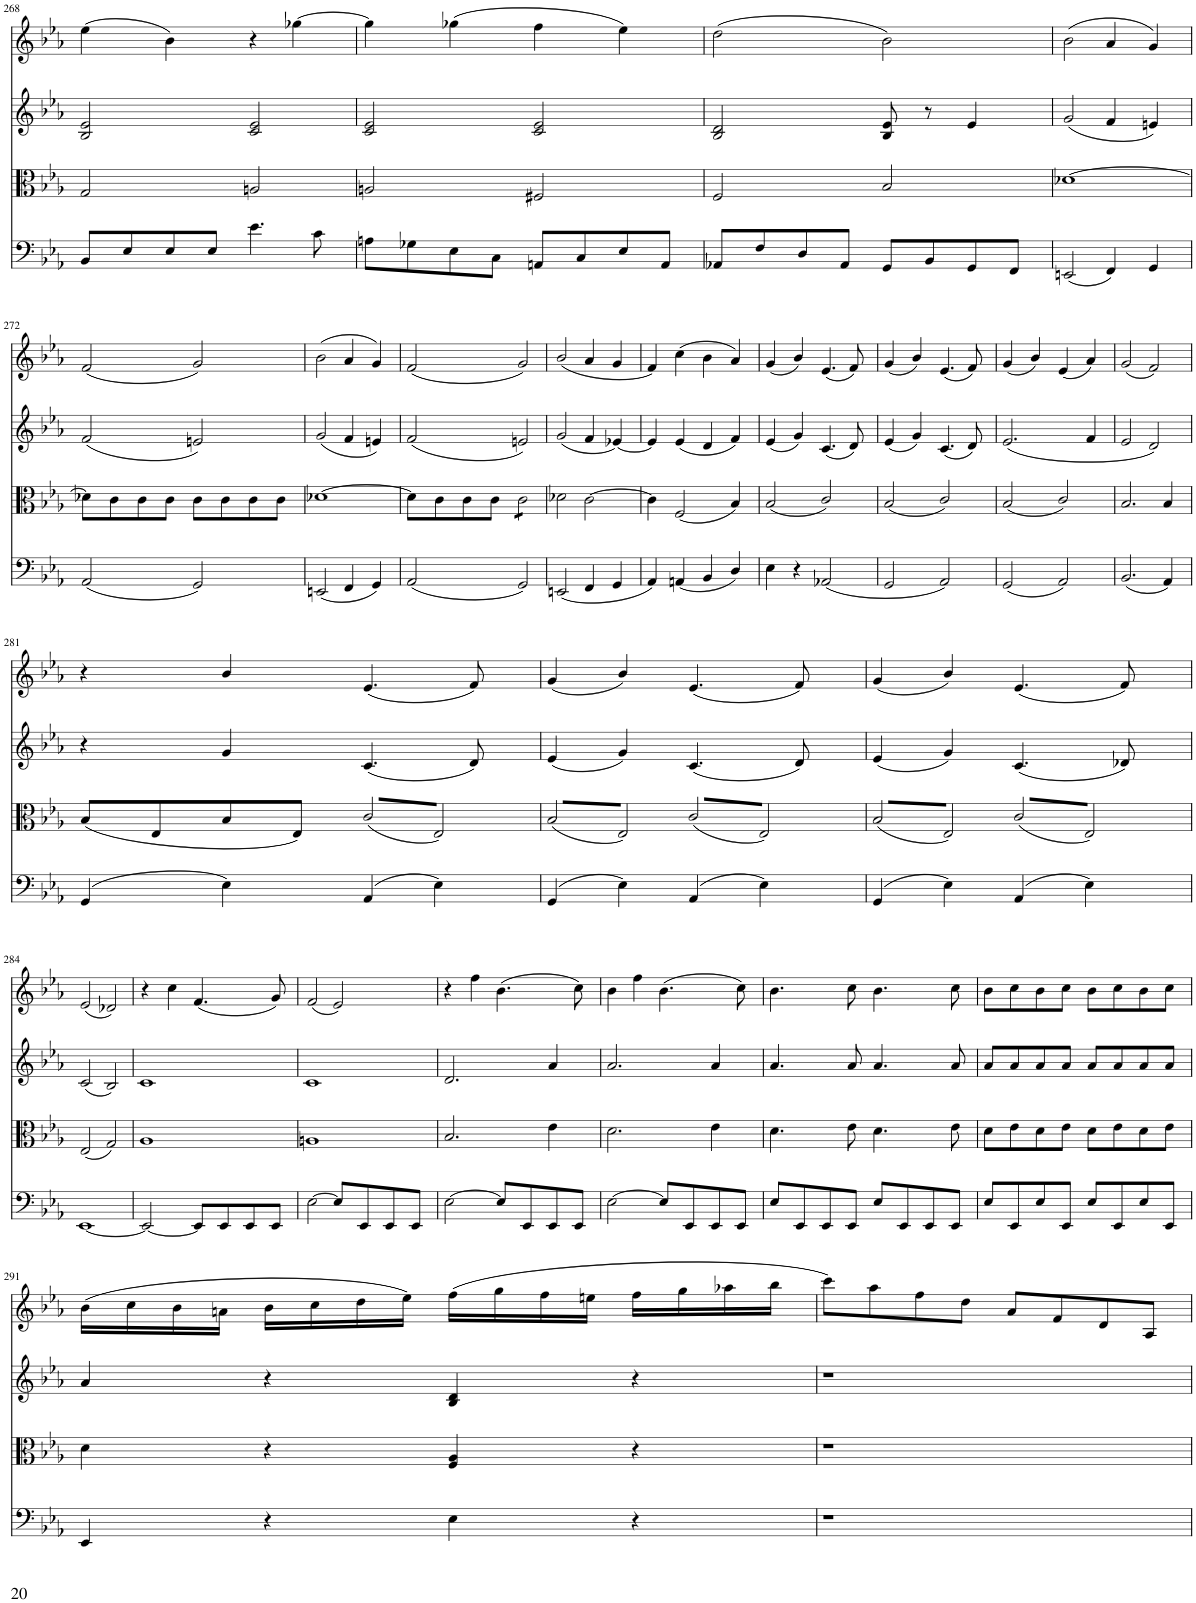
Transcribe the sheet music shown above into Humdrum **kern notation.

**kern	**kern	**kern	**kern
*part4	*part3	*part2	*part1
*staff4	*staff3	*staff2	*staff1
*I"Piano	*I"Piano	*I"Piano	*I"Piano
*I'Pno	*I'Pno	*I'Pno	*I'Pno
!!LO:PB:g=z
*clefF4	*clefC3	*clefG2	*clefG2
*k[b-e-a-]	*k[b-e-a-]	*k[b-e-a-]	*k[b-e-a-]
*M4/4	*M4/4	*M4/4	*M4/4
*met(c)	*met(c)	*met(c)	*met(c)
=268	=268	=268	=268
8BB-/L	2G/	2B-/ 2e-/	(4ee-\
8E-/	.	.	.
8E-/	.	.	4b-\)
8E-/J	.	.	.
4.e-\	2An/	2c/ 2e-/	4r
.	.	.	[4gg-X\
8c\	.	.	.
=269	=269	=269	=269
8An\L	2An/	2c/ 2e-/	4gg-\]
8G-X\	.	.	.
8E-\	.	.	(4gg-X\
8C\J	.	.	.
8AAn/L	2F#X/	2c/ 2e-/	4ff\
8C/	.	.	.
8E-/	.	.	4ee-\)
8AA/J	.	.	.
=270	=270	=270	=270
8AA-X/L	2F/	2B-/ 2d/	(2dd\
8F/	.	.	.
8D/	.	.	.
8AA-/J	.	.	.
8GG/L	2B-/	8B-/ 8e-/	2b-\)
8BB-/	.	8r	.
8GG/	.	4e-/	.
8FF/J	.	.	.
=271	=271	=271	=271
(2EEn/	[1d-X	(2g/	(2b-\
4FF/)	.	4f/	4a-/
4GG/	.	4en/)	4g/)
!!LO:LB:g=z
=272	=272	=272	=272
(2AA-/	8d-X\L]	(2f/	(2f/
.	8c\	.	.
.	8c\	.	.
.	8c\J	.	.
2GG/)	8c\L	2en/)	2g/)
.	8c\	.	.
.	8c\	.	.
.	8c\J	.	.
=273	=273	=273	=273
(2EEn/	[1d-X	(2g/	(2b-\
4FF/	.	4f/	4a-/
4GG/)	.	4en/)	4g/)
=274	=274	=274	=274
(2AA-/	8d-\L]	(2f/	(2f/
.	8c\	.	.
.	8c\	.	.
.	8c\J	.	.
*	*tremolo	*	*
2GG/)	8c\L	2en/)	2g/)
.	8c\	.	.
.	8c\	.	.
.	8c\J	.	.
*	*Xtremolo	*	*
=275	=275	=275	=275
(2EEn/	2d-X\	(2g/	(2b-/
4FF/	[2c\	4f/	4a-/
4GG/	.	[4e-X/)	4g/
=276	=276	=276	=276
4AA-/)	4c\]	4e-/]	4f/)
(4AAn/	(2F/	(4e-/	(4cc\
4BB-/	.	4d/	4b-\
4D/)	4B-/)	4f/)	4a-/)
=277	=277	=277	=277
4E-\	(2B-/	(4e-/	(4g/
4r	.	4g/)	4b-/)
(2AA-X/	2c/)	(4.c/	(4.e-/
.	.	8d/)	8f/)
=278	=278	=278	=278
2GG/	(2B-/	(4e-/	(4g/
.	.	4g/)	4b-/)
2AA-/)	2c/)	(4.c/	(4.e-/
.	.	8d/)	8f/)
=279	=279	=279	=279
(2GG/	(2B-/	(2.e-/	(4g/
.	.	.	4b-/)
2AA-/)	2c/)	.	(4e-/
.	.	4f/	4a-/)
=280	=280	=280	=280
(2.BB-/	2.B-/	2e-/	(2g/
.	.	2d/)	2f/)
4AA-/)	4B-/	.	.
!!LO:LB:g=z
=281	=281	=281	=281
(4GG/	(8B-/L	4r	4r
.	8E-/	.	.
4E-\)	8B-/	4g/	4b-/
.	8E-/J)	.	.
*	*tremolo	*	*
(4AA-/	(16c/LL	(4.c/	(4.e-/
.	16E-/)	.	.
.	16c/	.	.
.	16E-/)	.	.
4E-\)	16c/	.	.
.	16E-/)	.	.
.	16c/	8d/)	8f/)
.	16E-/)JJ	.	.
=282	=282	=282	=282
(4GG/	(16B-/LL	(4e-/	(4g/
.	16E-/)	.	.
.	16B-/	.	.
.	16E-/)	.	.
4E-\)	16B-/	4g/)	4b-/)
.	16E-/)	.	.
.	16B-/	.	.
.	16E-/)JJ	.	.
(4AA-/	(16c/LL	(4.c/	(4.e-/
.	16E-/)	.	.
.	16c/	.	.
.	16E-/)	.	.
4E-\)	16c/	.	.
.	16E-/)	.	.
.	16c/	8d/)	8f/)
.	16E-/)JJ	.	.
=283	=283	=283	=283
(4GG/	(16B-/LL	(4e-/	(4g/
.	16E-/)	.	.
.	16B-/	.	.
.	16E-/)	.	.
4E-\)	16B-/	4g/)	4b-/)
.	16E-/)	.	.
.	16B-/	.	.
.	16E-/)JJ	.	.
(4AA-/	(16c/LL	(4.c/	(4.e-/
.	16E-/)	.	.
.	16c/	.	.
.	16E-/)	.	.
4E-\)	16c/	.	.
.	16E-/)	.	.
.	16c/	8d-X/)	8f/)
.	16E-/)JJ	.	.
*	*Xtremolo	*	*
!!LO:LB:g=z
=284	=284	=284	=284
[1EE-	(2E-/	(2c/	(2e-/
.	.	.	.
.	.	.	.
.	.	.	.
.	2G/)	2B-/)	2d-X/)
=285	=285	=285	=285
2EE-/_	1A-	1c	4r
.	.	.	4cc\
8EE-/L]	.	.	(4.f/
8EE-/	.	.	.
8EE-/	.	.	.
8EE-/J	.	.	8g/)
=286	=286	=286	=286
[2E-\	1An	1c	(2f/
8E-/L]	.	.	2e-/)
8EE-/	.	.	.
8EE-/	.	.	.
8EE-/J	.	.	.
=287	=287	=287	=287
[2E-\	2.B-/	2.d/	4r
.	.	.	4ff\
8E-/L]	.	.	(4.b-\
8EE-/	.	.	.
8EE-/	4e-\	4a-/	.
8EE-/J	.	.	8cc\)
=288	=288	=288	=288
[2E-\	2.d\	2.a-/	4b-\
.	.	.	4ff\
8E-/L]	.	.	(4.b-\
8EE-/	.	.	.
8EE-/	4e-\	4a-/	.
8EE-/J	.	.	8cc\)
=289	=289	=289	=289
8E-/L	4.d\	4.a-/	4.b-\
8EE-/	.	.	.
8EE-/	.	.	.
8EE-/J	8e-\	8a-/	8cc\
8E-/L	4.d\	4.a-/	4.b-\
8EE-/	.	.	.
8EE-/	.	.	.
8EE-/J	8e-\	8a-/	8cc\
=290	=290	=290	=290
8E-/L	8d\L	8a-/L	8b-\L
8EE-/	8e-\	8a-/	8cc\
8E-/	8d\	8a-/	8b-\
8EE-/J	8e-\J	8a-/J	8cc\J
8E-/L	8d\L	8a-/L	8b-\L
8EE-/	8e-\	8a-/	8cc\
8E-/	8d\	8a-/	8b-\
8EE-/J	8e-\J	8a-/J	8cc\J
!!LO:LB:g=z
=291	=291	=291	=291
4EE-/	4d\	4a-/	(16b-\LL
.	.	.	16cc\
.	.	.	16b-\
.	.	.	16an\JJ
4r	4r	4r	16b-\LL
.	.	.	16cc\
.	.	.	16dd\
.	.	.	16ee-\JJ)
4E-\	4F/ 4A-/	4B-/ 4d/	(16ff\LL
.	.	.	16gg\
.	.	.	16ff\
.	.	.	16een\JJ
4r	4r	4r	16ff\LL
.	.	.	16gg\
.	.	.	16aa-X\
.	.	.	16bb-\JJ
=292	=292	=292	=292
1r	1r	1r	8ccc\L)
.	.	.	8aa-\
.	.	.	8ff\
.	.	.	8dd\J
.	.	.	8a-/L
.	.	.	8f/
.	.	.	8d/
.	.	.	8A-/J
=	=	=	=
*-	*-	*-	*-
